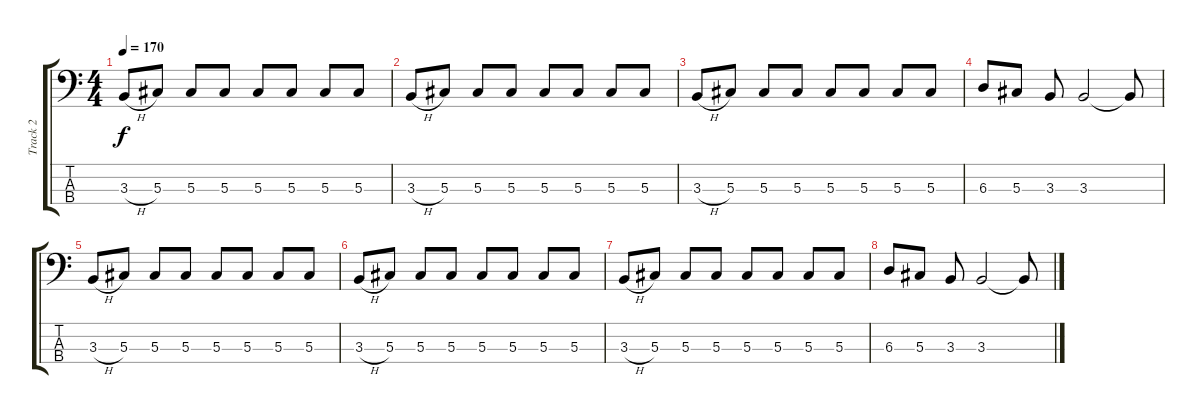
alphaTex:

\track ("Track 2" "Track 2") {instrument electricbasspick}
\staff {score tabs}
\tuning (Gb2 Db2 Ab1 Db1) {hide}
\ts (4 4)
\tempo 170
\clef f4
\ks c
3.3{h}.8{dy f} 5.3.8 5.3.8 5.3.8 5.3.8 5.3.8 5.3.8 5.3.8 |
3.3{h}.8 5.3.8 5.3.8 5.3.8 5.3.8 5.3.8 5.3.8 5.3.8 |
3.3{h}.8 5.3.8 5.3.8 5.3.8 5.3.8 5.3.8 5.3.8 5.3.8 |
6.3.8 5.3.8 3.3.8 3.3.2 3.3{t}.8 |
3.3{h}.8 5.3.8 5.3.8 5.3.8 5.3.8 5.3.8 5.3.8 5.3.8 |
3.3{h}.8 5.3.8 5.3.8 5.3.8 5.3.8 5.3.8 5.3.8 5.3.8 |
3.3{h}.8 5.3.8 5.3.8 5.3.8 5.3.8 5.3.8 5.3.8 5.3.8 |
6.3.8 5.3.8 3.3.8 3.3.2 3.3{t}.8
